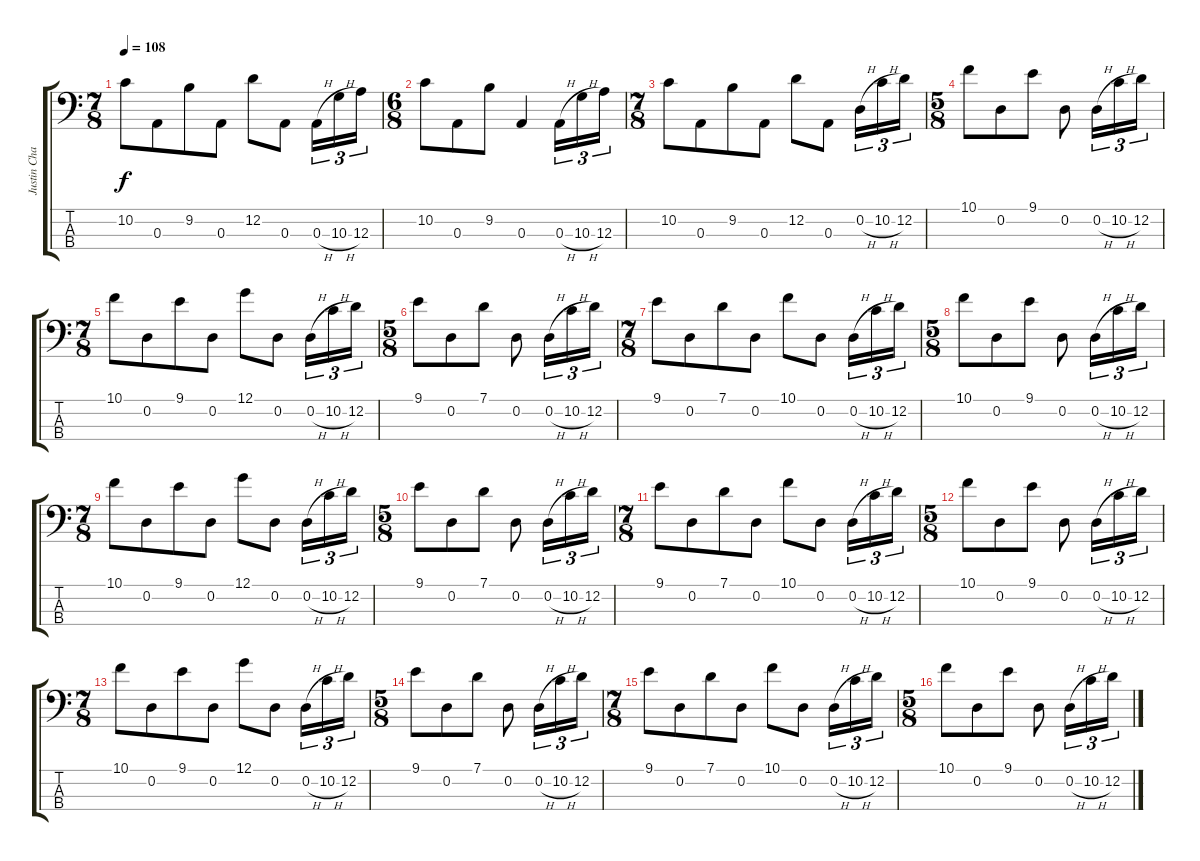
\track ("Justin Chancellor" "Justin Cha") {instrument electricbasspick}
\staff {score tabs}
\tuning (G2 D2 A1 D1) {hide}
\ts (7 8)
\tempo 108
\clef f4
\ks c
10.2.8{dy f} 0.3.8 9.2.8 0.3.8 12.2.8 0.3.8 0.3{h}.16{tu (3 2)} 10.3{h}.16{tu (3 2)} 12.3.16{tu (3 2)} |
\ts (6 8)
10.2.8 0.3.8 9.2.8 0.3.4 0.3{h}.16{tu (3 2)} 10.3{h}.16{tu (3 2)} 12.3.16{tu (3 2)} |
\ts (7 8)
10.2.8 0.3.8 9.2.8 0.3.8 12.2.8 0.3.8 0.2{h}.16{tu (3 2)} 10.2{h}.16{tu (3 2)} 12.2.16{tu (3 2)} |
\ts (5 8)
10.1.8 0.2.8 9.1.8 0.2.8 0.2{h}.16{tu (3 2)} 10.2{h}.16{tu (3 2)} 12.2.16{tu (3 2)} |
\ts (7 8)
10.1.8 0.2.8 9.1.8 0.2.8 12.1.8 0.2.8 0.2{h}.16{tu (3 2)} 10.2{h}.16{tu (3 2)} 12.2.16{tu (3 2)} |
\ts (5 8)
9.1.8 0.2.8 7.1.8 0.2.8 0.2{h}.16{tu (3 2)} 10.2{h}.16{tu (3 2)} 12.2.16{tu (3 2)} |
\ts (7 8)
9.1.8 0.2.8 7.1.8 0.2.8 10.1.8 0.2.8 0.2{h}.16{tu (3 2)} 10.2{h}.16{tu (3 2)} 12.2.16{tu (3 2)} |
\ts (5 8)
10.1.8 0.2.8 9.1.8 0.2.8 0.2{h}.16{tu (3 2)} 10.2{h}.16{tu (3 2)} 12.2.16{tu (3 2)} |
\ts (7 8)
10.1.8 0.2.8 9.1.8 0.2.8 12.1.8 0.2.8 0.2{h}.16{tu (3 2)} 10.2{h}.16{tu (3 2)} 12.2.16{tu (3 2)} |
\ts (5 8)
9.1.8 0.2.8 7.1.8 0.2.8 0.2{h}.16{tu (3 2)} 10.2{h}.16{tu (3 2)} 12.2.16{tu (3 2)} |
\ts (7 8)
9.1.8 0.2.8 7.1.8 0.2.8 10.1.8 0.2.8 0.2{h}.16{tu (3 2)} 10.2{h}.16{tu (3 2)} 12.2.16{tu (3 2)} |
\ts (5 8)
10.1.8 0.2.8 9.1.8 0.2.8 0.2{h}.16{tu (3 2)} 10.2{h}.16{tu (3 2)} 12.2.16{tu (3 2)} |
\ts (7 8)
10.1.8 0.2.8 9.1.8 0.2.8 12.1.8 0.2.8 0.2{h}.16{tu (3 2)} 10.2{h}.16{tu (3 2)} 12.2.16{tu (3 2)} |
\ts (5 8)
9.1.8 0.2.8 7.1.8 0.2.8 0.2{h}.16{tu (3 2)} 10.2{h}.16{tu (3 2)} 12.2.16{tu (3 2)} |
\ts (7 8)
9.1.8 0.2.8 7.1.8 0.2.8 10.1.8 0.2.8 0.2{h}.16{tu (3 2)} 10.2{h}.16{tu (3 2)} 12.2.16{tu (3 2)} |
\ts (5 8)
10.1.8 0.2.8 9.1.8 0.2.8 0.2{h}.16{tu (3 2)} 10.2{h}.16{tu (3 2)} 12.2.16{tu (3 2)}
